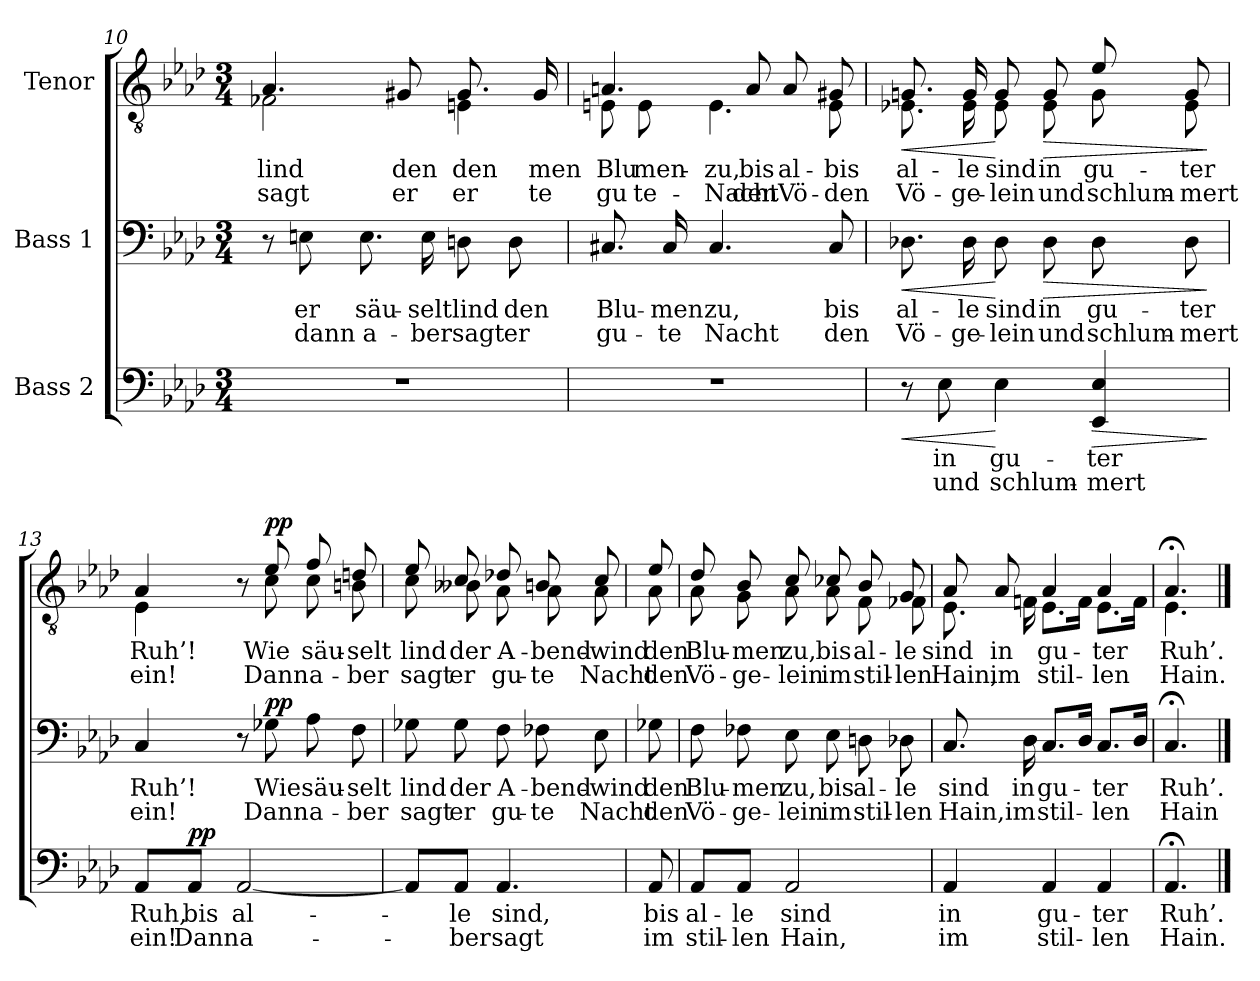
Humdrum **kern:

**kern	**text	**text	**dynam	**kern	**text	**text	**dynam	**kern	**text	**text	**dynam
*part3	*part3	*part3	*part3	*part2	*part2	*part2	*part2	*part1	*part1	*part1	*part1
*staff3	*staff3	*staff3	*staff3	*staff2	*staff2	*staff2	*staff2	*staff1	*staff1	*staff1	*staff1
*I"Bass 2	*	*	*	*I"Bass 1	*	*	*	*I"Tenor	*	*	*
*clefF4	*	*	*	*clefF4	*	*	*	*clefGv2	*	*	*
*k[b-e-a-d-]	*	*	*	*k[b-e-a-d-]	*	*	*	*k[b-e-a-d-]	*	*	*
*M3/4	*	*	*	*M3/4	*	*	*	*M3/4	*	*	*
=10	=10	=10	=10	=10	=10	=10	=10	=10	=10	=10	=10
!	!	!	!	!	!	!	!	!	!LO:LY:b	!LO:LY:b	!
*	*	*	*	*	*	*	*	*^	*	*	*
!	!	!	!	!	!	!	!	!	!	!LO:LY:b	!LO:LY:b	!
2.r	.	.	.	8r	.	.	.	4.A-/	2F-X\	lind	sagt	.
!	!	!	!	!	!LO:LY:b	!LO:LY:b	!	!	!	!	!	!
.	.	.	.	8En\	er	dann	.	.	.	.	.	.
!	!	!	!	!	!LO:LY:b	!LO:LY:b	!	!	!	!	!	!
.	.	.	.	8.E\	säu-	a-	.	.	.	.	.	.
!	!	!	!	!	!	!	!	!	!	!LO:LY:b	!LO:LY:b	!
.	.	.	.	.	.	.	.	8G#X/	.	den	er	.
!	!	!	!	!	!LO:LY:b	!LO:LY:b	!	!	!	!	!	!
.	.	.	.	16E\	-selt	-ber	.	.	.	.	.	.
!	!	!	!	!	!LO:LY:b	!LO:LY:b	!	!	!	!LO:LY:b	!LO:LY:b	!
!	!	!	!	!	!	!	!	!	!	!LO:LY:b	!LO:LY:b	!
.	.	.	.	8Dn\	lind	sagt	.	8.G#/	4En\	den	er	.
!	!	!	!	!	!LO:LY:b	!LO:LY:b	!	!	!	!	!	!
.	.	.	.	8D\	den	er	.	.	.	.	.	.
!	!	!	!	!	!	!	!	!	!	!LO:LY:b	!LO:LY:b	!
.	.	.	.	.	.	.	.	16G#/	.	-men	-te	.
=11	=11	=11	=11	=11	=11	=11	=11	=11	=11	=11	=11	=11
!	!	!	!	!	!LO:LY:b	!LO:LY:b	!	!	!	!LO:LY:b	!LO:LY:b	!
!	!	!	!	!	!	!	!	!	!	!LO:LY:b	!LO:LY:b	!
2.r	.	.	.	8.C#X/	Blu-	gu-	.	4.An/	8En\	Blu-	gu-	.
!	!	!	!	!	!	!	!	!	!	!LO:LY:b	!LO:LY:b	!
.	.	.	.	.	.	.	.	.	8E\	-men	-te	.
!	!	!	!	!	!LO:LY:b	!LO:LY:b	!	!	!	!	!	!
.	.	.	.	16C#/	-men	-te	.	.	.	.	.	.
!	!	!	!	!	!LO:LY:b	!LO:LY:b	!	!	!	!LO:LY:b	!LO:LY:b	!
.	.	.	.	4.C#/	zu,	Nacht	.	.	4.E\	zu,	Nacht	.
!	!	!	!	!	!	!	!	!	!	!LO:LY:b	!LO:LY:b	!
.	.	.	.	.	.	.	.	8A/	.	bis	den	.
!	!	!	!	!	!	!	!	!	!	!LO:LY:b	!LO:LY:b	!
.	.	.	.	.	.	.	.	8A/	.	al-	Vö-	.
!	!	!	!	!	!LO:LY:b	!LO:LY:b	!	!	!	!LO:LY:b	!LO:LY:b	!
!	!	!	!	!	!	!	!	!	!	!LO:LY:b	!LO:LY:b	!
.	.	.	.	8C#/	bis	den	.	8G#X/	8E\	bis	den	.
!!LO:LB:g=z	!!
=12	=12	=12	=12	=12	=12	=12	=12	=12	=12	=12	=12	=12
!	!	!	!LO:HP:b	!	!LO:LY:b	!LO:LY:b	!LO:HP:b	!	!	!LO:LY:b	!LO:LY:b	!LO:HP:b
8r	.	.	<	8.D-X\	al-	Vö-	<	8.Gn/	8.E-X\	al-	Vö-	<
!	!LO:LY:b	!LO:LY:b	!	!	!	!	!	!	!	!	!	!
8E-\	in	und	.	.	.	.	.	.	.	.	.	.
!	!	!	!	!	!LO:LY:b	!LO:LY:b	!	!	!	!LO:LY:b	!LO:LY:b	!
.	.	.	.	16D-\	-le	-ge-	.	16G/	16E-\	-le	-ge-	.
!	!LO:LY:b	!LO:LY:b	!	!	!LO:LY:b	!LO:LY:b	!	!	!	!LO:LY:b	!LO:LY:b	!
4E-\	gu-	schlum-	[	8D-\	sind	-lein	[	8G/	8E-\	sind	-lein	[
!	!	!	!	!	!LO:LY:b	!LO:LY:b	!LO:HP:b	!	!	!LO:LY:b	!LO:LY:b	!LO:HP:b
.	.	.	.	8D-\	in	und	>	8G/	8E-\	in	und	>
!	!LO:LY:b	!LO:LY:b	!LO:HP:b	!	!LO:LY:b	!LO:LY:b	!	!	!	!LO:LY:b	!LO:LY:b	!
4EE-/ 4E-/	-ter	-mert	>	8D-\	gu-	schlum-	.	8e-/	8G\	gu-	schlum-	.
!	!	!	!	!	!LO:LY:b	!LO:LY:b	!	!	!	!LO:LY:b	!LO:LY:b	!
.	.	.	.	8D-\	-ter	-mert	.	8G/	8E-\	-ter	-mert	.
*	*	*	*	*	*	*	*	*v	*v	*	*	*
.	.	.	]	.	.	.	]	.	.	.	]
=13	=13	=13	=13	=13	=13	=13	=13	=13	=13	=13	=13
!	!LO:LY:b	!LO:LY:b	!	!	!LO:LY:b	!LO:LY:b	!	!	!LO:LY:b	!LO:LY:b	!
*	*	*	*	*	*	*	*	*^	*	*	*
8AA-/L	Ruh,	ein!	.	4C/	Ruh’!	ein!	.	4A-/	4E-\	Ruh’!	ein!	.
!	!LO:LY:b	!LO:LY:b	!LO:DY:a	!	!	!	!	!	!	!	!	!
8AA-/J	bis	Dann	pp	.	.	.	.	.	.	.	.	.
!	!LO:LY:b	!LO:LY:b	!	!	!	!	!	!	!	!	!	!
[2AA-/	al-	a-	.	8r	.	.	.	8r	8ryy	.	.	.
!	!	!	!	!	!LO:LY:b	!LO:LY:b	!LO:DY:a	!	!	!LO:LY:b	!LO:LY:b	!LO:DY:a
.	.	.	.	8G-X\	Wie	Dann	pp	8e-/	8c\	Wie	Dann	pp
!	!	!	!	!	!LO:LY:b	!LO:LY:b	!	!	!	!LO:LY:b	!LO:LY:b	!
.	.	.	.	8A-\	säu-	a-	.	8f/	8c\	säu-	a-	.
!	!	!	!	!	!LO:LY:b	!LO:LY:b	!	!	!	!LO:LY:b	!LO:LY:b	!
.	.	.	.	8F\	-selt	-ber	.	8dn/	8Bn\	-selt	-ber	.
=14	=14	=14	=14	=14	=14	=14	=14	=14	=14	=14	=14	=14
!	!	!	!	!	!LO:LY:b	!LO:LY:b	!	!	!	!LO:LY:b	!LO:LY:b	!
8AA-/L]	.	.	.	8G-X\	lind	sagt	.	8e-/	8c\	lind	sagt	.
!	!LO:LY:b	!LO:LY:b	!	!	!LO:LY:b	!LO:LY:b	!	!	!	!LO:LY:b	!LO:LY:b	!
8AA-/J	-le	-ber	.	8G-\	der	er	.	8c/	8B--X\	der	er	.
!	!LO:LY:b	!LO:LY:b	!	!	!LO:LY:b	!LO:LY:b	!	!	!	!LO:LY:b	!LO:LY:b	!
4.AA-/	sind,	sagt	.	8F\	A-	gu-	.	8d-X/	8A-\	A-	gu-	.
!	!	!	!	!	!LO:LY:b	!LO:LY:b	!	!	!	!LO:LY:b	!LO:LY:b	!
.	.	.	.	8F-X\	-bend-	-te	.	8Bn/	8A-\	-bend-	-te	.
!	!	!	!	!	!LO:LY:b	!LO:LY:b	!	!	!	!LO:LY:b	!LO:LY:b	!
.	.	.	.	8E-\	-wind	Nacht	.	8c/	8A-\	-wind	Nacht	.
!!LO:LB:g=z	!!
=14X1	=14X1	=14X1	=14X1	=14X1	=14X1	=14X1	=14X1	=14X1	=14X1	=14X1	=14X1	=14X1
!	!LO:LY:b	!LO:LY:b	!	!	!LO:LY:b	!LO:LY:b	!	!	!	!LO:LY:b	!LO:LY:b	!
8AA-/	bis	im	.	8G-X\	den	den	.	8e-/	8A-\	den	den	.
=15	=15	=15	=15	=15	=15	=15	=15	=15	=15	=15	=15	=15
!	!LO:LY:b	!LO:LY:b	!	!	!LO:LY:b	!LO:LY:b	!	!	!	!LO:LY:b	!LO:LY:b	!
8AA-/L	al-	stil-	.	8F\	Blu-	Vö-	.	8d-/	8A-\	Blu-	Vö-	.
!	!LO:LY:b	!LO:LY:b	!	!	!LO:LY:b	!LO:LY:b	!	!	!	!LO:LY:b	!LO:LY:b	!
8AA-/J	-le	-len	.	8F-X\	-men	-ge-	.	8B-/	8G\	-men	-ge-	.
!	!LO:LY:b	!LO:LY:b	!	!	!LO:LY:b	!LO:LY:b	!	!	!	!LO:LY:b	!LO:LY:b	!
2AA-/	sind	Hain,	.	8E-\	zu,	-lein	.	8c/	8A-\	zu,	-lein	.
!	!	!	!	!	!LO:LY:b	!LO:LY:b	!	!	!	!LO:LY:b	!LO:LY:b	!
.	.	.	.	8E-\	bis	im	.	8c-X/	8A-\	bis	im	.
!	!	!	!	!	!LO:LY:b	!LO:LY:b	!	!	!	!LO:LY:b	!LO:LY:b	!
.	.	.	.	8Dn\	al-	stil-	.	8B-/	8F\	al-	stil-	.
!	!	!	!	!	!LO:LY:b	!LO:LY:b	!	!	!	!LO:LY:b	!LO:LY:b	!
.	.	.	.	8D-X\	-le	-len	.	8G/	8F-X\	-le	-len	.
=16	=16	=16	=16	=16	=16	=16	=16	=16	=16	=16	=16	=16
!	!LO:LY:b	!LO:LY:b	!	!	!LO:LY:b	!LO:LY:b	!	!	!	!LO:LY:b	!LO:LY:b	!
4AA-/	in	im	.	8.C/	sind	Hain,	.	8A-/	8.E-\	sind	Hain,	.
!	!	!	!	!	!	!	!	!	!	!LO:LY:b	!LO:LY:b	!
.	.	.	.	.	.	.	.	8A-/	.	in	im	.
!	!	!	!	!	!LO:LY:b	!LO:LY:b	!	!	!	!	!	!
.	.	.	.	16D-\	in	im	.	.	16Fn\	.	.	.
!	!LO:LY:b	!LO:LY:b	!	!	!LO:LY:b	!LO:LY:b	!	!	!	!LO:LY:b	!LO:LY:b	!
4AA-/	gu-	stil-	.	8.C/L	gu-	stil-	.	4A-/	8.E-\L	gu-	stil-	.
.	.	.	.	16D-/Jk	.	.	.	.	16F\Jk	.	.	.
!	!LO:LY:b	!LO:LY:b	!	!	!LO:LY:b	!LO:LY:b	!	!	!	!LO:LY:b	!LO:LY:b	!
4AA-/	-ter	-len	.	8.C/L	-ter	-len	.	4A-/	8.E-\L	-ter	-len	.
.	.	.	.	16D-/Jk	.	.	.	.	16F\Jk	.	.	.
=17	=17	=17	=17	=17	=17	=17	=17	=17	=17	=17	=17	=17
!	!LO:LY:b	!LO:LY:b	!	!	!LO:LY:b	!LO:LY:b	!	!	!	!LO:LY:b	!LO:LY:b	!
4.AA-;</	Ruh’.	Hain.	.	4.C;</	Ruh’.	Hain	.	4.A-;</	4.E-\	Ruh’.	Hain.	.
*	*	*	*	*	*	*	*	*v	*v	*	*	*
==	==	==	==	==	==	==	==	==	==	==	==
*-	*-	*-	*-	*-	*-	*-	*-	*-	*-	*-	*-
